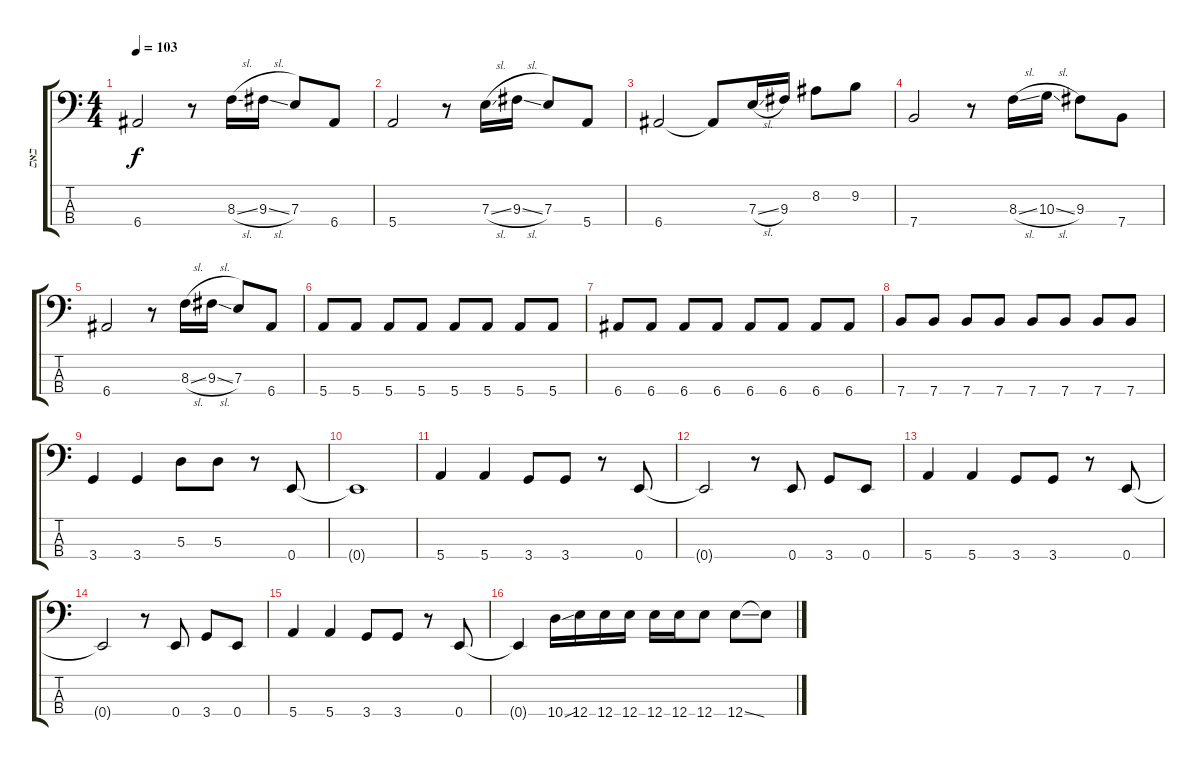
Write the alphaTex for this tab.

\track ("באס" "באס") {instrument electricbassfinger}
\staff {score tabs}
\tuning (G2 D2 A1 E1) {hide}
\ts (4 4)
\tempo 103
\clef f4
\ks c
6.4.2{dy f} r.8 8.3{sl}.16 9.3{sl}.16 7.3.8 6.4.8 |
5.4.2 r.8 7.3{sl}.16 9.3{sl}.16 7.3.8 5.4.8 |
6.4.2 6.4{t}.8 7.3{sl}.16 9.3.16 8.2.8 9.2.8 |
7.4.2 r.8 8.3{sl}.16 10.3{sl}.16 9.3.8 7.4.8 |
6.4.2 r.8 8.3{sl}.16 9.3{sl}.16 7.3.8 6.4.8 |
5.4.8 5.4.8 5.4.8 5.4.8 5.4.8 5.4.8 5.4.8 5.4.8 |
6.4.8 6.4.8 6.4.8 6.4.8 6.4.8 6.4.8 6.4.8 6.4.8 |
7.4.8 7.4.8 7.4.8 7.4.8 7.4.8 7.4.8 7.4.8 7.4.8 |
3.4.4 3.4.4 5.3.8 5.3.8 r.8 0.4.8 |
0.4{t}.1 |
5.4.4 5.4.4 3.4.8 3.4.8 r.8 0.4.8 |
0.4{t}.2 r.8 0.4.8 3.4.8 0.4.8 |
5.4.4 5.4.4 3.4.8 3.4.8 r.8 0.4.8 |
0.4{t}.2 r.8 0.4.8 3.4.8 0.4.8 |
5.4.4 5.4.4 3.4.8 3.4.8 r.8 0.4.8 |
0.4{t}.4 10.4{sou}.16 12.4.16 12.4.16 12.4.16 12.4.16 12.4.16 12.4.8 12.4{ss}.8 12.4{t}.8
